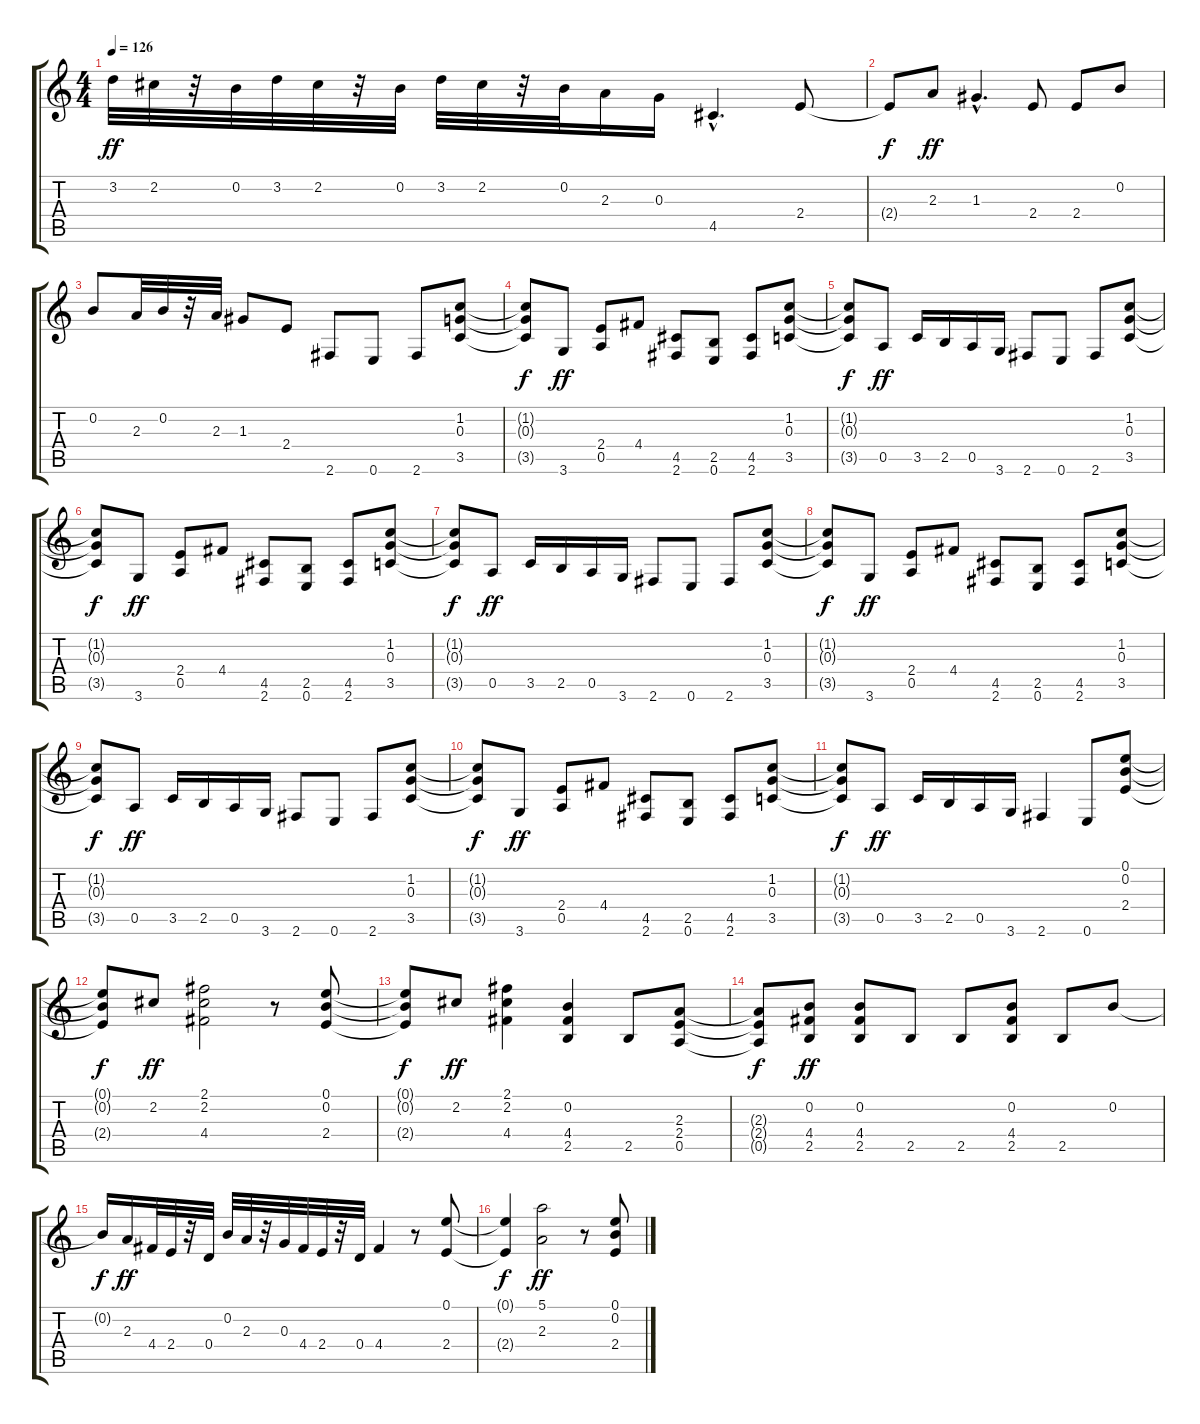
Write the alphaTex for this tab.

\track "" {instrument distortionguitar}
\staff {score tabs}
\tuning (E4 B3 G3 D3 A2 E2) {hide}
\ts (4 4)
\tempo 126
\clef g2
\ks c
3.2.32{dy ff} 2.2.32 r.32 0.2.32 3.2.32 2.2.32 r.32 0.2.32 3.2.32 2.2.32 r.32 0.2.32 2.3.16 0.3.16 4.5{hac}.4{d} 2.4.8 |
2.4{t}.8{dy f} 2.3.8{dy ff} 1.3{hac}.4{d} 2.4.8 2.4.8 0.2.8 |
0.2.8 2.3.32 0.2.32 r.32 2.3.32 1.3.8 2.4.8 2.6.8 0.6.8 2.6.8 (1.2 0.3 3.5).8 |
(1.2{t} 0.3{t} 3.5{t}).8{dy f} 3.6.8{dy ff} (2.4 0.5).8 4.4.8 (4.5 2.6).8 (2.5 0.6).8 (4.5 2.6).8 (1.2 0.3 3.5).8 |
(1.2{t} 0.3{t} 3.5{t}).8{dy f} 0.5.8{dy ff} 3.5.16 2.5.16 0.5.16 3.6.16 2.6.8 0.6.8 2.6.8 (1.2 0.3 3.5).8 |
(1.2{t} 0.3{t} 3.5{t}).8{dy f} 3.6.8{dy ff} (2.4 0.5).8 4.4.8 (4.5 2.6).8 (2.5 0.6).8 (4.5 2.6).8 (1.2 0.3 3.5).8 |
(1.2{t} 0.3{t} 3.5{t}).8{dy f} 0.5.8{dy ff} 3.5.16 2.5.16 0.5.16 3.6.16 2.6.8 0.6.8 2.6.8 (1.2 0.3 3.5).8 |
(1.2{t} 0.3{t} 3.5{t}).8{dy f} 3.6.8{dy ff} (2.4 0.5).8 4.4.8 (4.5 2.6).8 (2.5 0.6).8 (4.5 2.6).8 (1.2 0.3 3.5).8 |
(1.2{t} 0.3{t} 3.5{t}).8{dy f} 0.5.8{dy ff} 3.5.16 2.5.16 0.5.16 3.6.16 2.6.8 0.6.8 2.6.8 (1.2 0.3 3.5).8 |
(1.2{t} 0.3{t} 3.5{t}).8{dy f} 3.6.8{dy ff} (2.4 0.5).8 4.4.8 (4.5 2.6).8 (2.5 0.6).8 (4.5 2.6).8 (1.2 0.3 3.5).8 |
(1.2{t} 0.3{t} 3.5{t}).8{dy f} 0.5.8{dy ff} 3.5.16 2.5.16 0.5.16 3.6.16 2.6.4 0.6.8 (0.1 0.2 2.4).8 |
(0.1{t} 0.2{t} 2.4{t}).8{dy f} 2.2.8{dy ff} (2.1 2.2 4.4).2 r.8 (0.1 0.2 2.4).8 |
(0.1{t} 0.2{t} 2.4{t}).8{dy f} 2.2.8{dy ff} (2.1 2.2 4.4).4 (0.2 4.4 2.5).4 2.5.8 (2.3 2.4 0.5).8 |
(2.3{t} 2.4{t} 0.5{t}).8{dy f} (0.2 4.4 2.5).8{dy ff} (0.2 4.4 2.5).8 2.5.8 2.5.8 (0.2 4.4 2.5).8 2.5.8 0.2.8 |
0.2{t}.16{dy f} 2.3.16{dy ff} 4.4.32 2.4.32 r.32 0.4.32 0.2.32 2.3.32 r.32 0.3.32 4.4.32 2.4.32 r.32 0.4.32 4.4.4 r.8 (0.1 2.4).8 |
(0.1{t} 2.4{t}).4{dy f} (5.1 2.3).2{dy ff} r.8 (0.1 0.2 2.4).8
